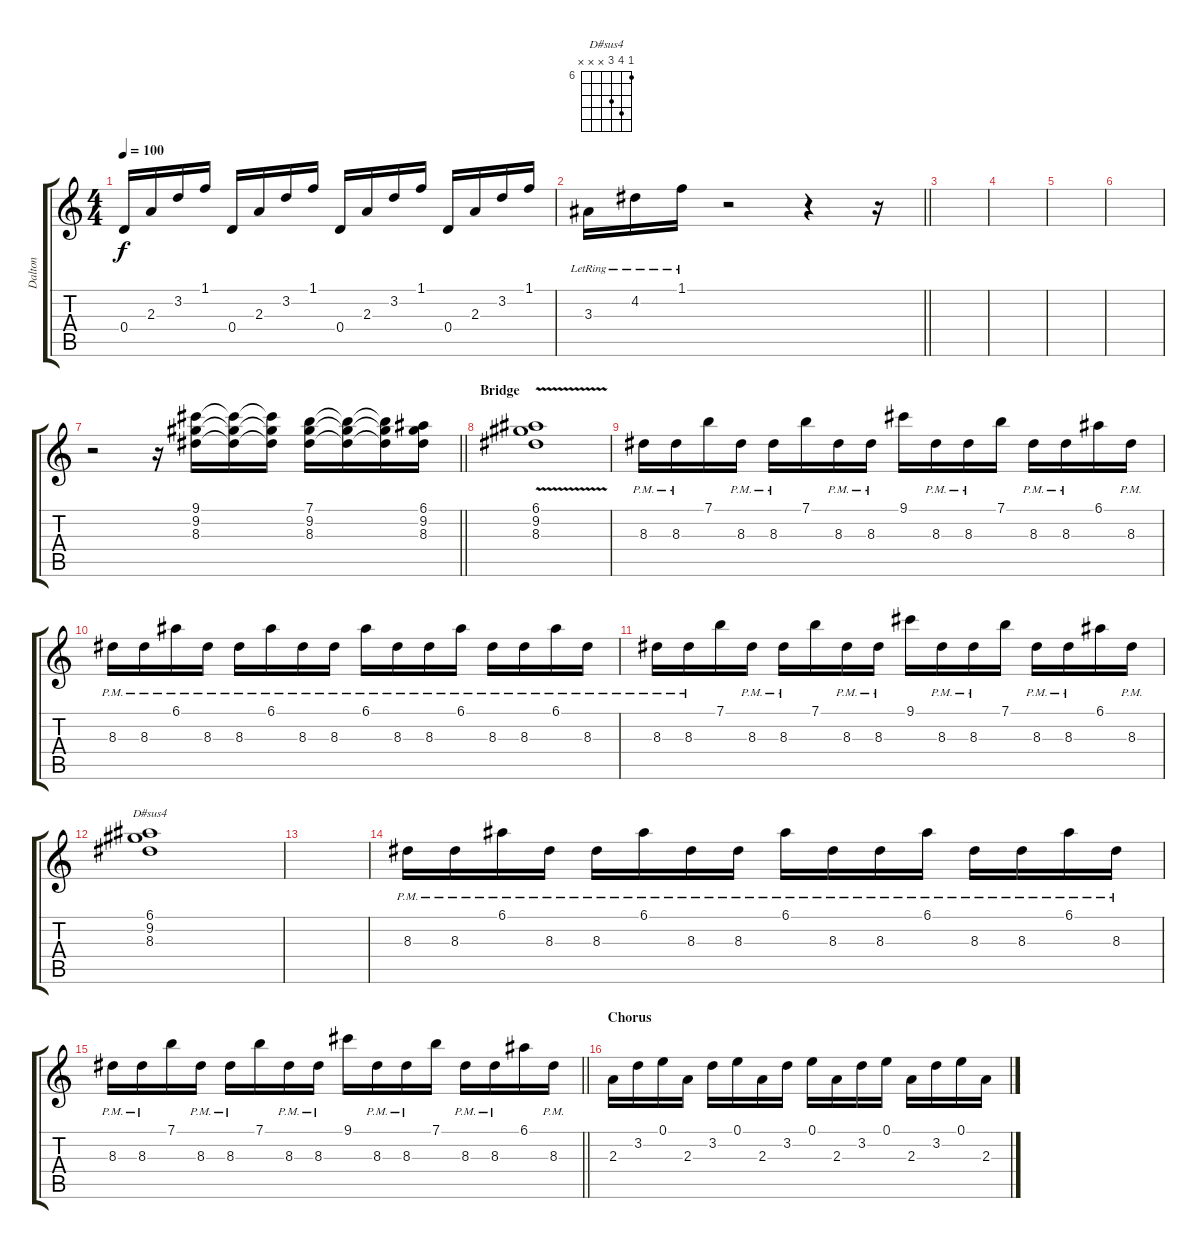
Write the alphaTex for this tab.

\track ("Dalton" "Dalton") {instrument acousticguitarsteel}
\staff {score tabs}
\tuning (E4 B3 G3 D3 A2 E2) {hide}
\chord ("D#sus4" 6 9 8 x x x) {firstfret 6}
\ts (4 4)
\tempo 100
\clef g2
\ks c
0.4.16{dy f} 2.3.16 3.2.16 1.1.16 0.4.16 2.3.16 3.2.16 1.1.16 0.4.16 2.3.16 3.2.16 1.1.16 0.4.16 2.3.16 3.2.16 1.1.16 |
\barLineRight lightlight
3.3{lr}.16 4.2{lr}.16 1.1{lr}.16 r.2 r.4 r.16 |
|
|
|
|
\barLineRight lightlight
r.2{instrument overdrivenguitar} r.16 (9.1 9.2 8.3).16 (9.1{t} 9.2{t} 8.3{t}).16 (9.1{t} 9.2{t} 8.3{t}).16 (7.1 9.2 8.3).16 (7.1{t} 9.2{t} 8.3{t}).16 (7.1{t} 9.2{t} 8.3{t}).16 (6.1 9.2 8.3).16 |
\section ("" "Bridge")
(6.1{v} 9.2 8.3).1 |
8.3{pm}.16 8.3{pm}.16 7.1.16 8.3{pm}.16 8.3{pm}.16 7.1.16 8.3{pm}.16 8.3{pm}.16 9.1.16 8.3{pm}.16 8.3{pm}.16 7.1.16 8.3{pm}.16 8.3{pm}.16 6.1.16 8.3{pm}.16 |
8.3{pm}.16 8.3{pm}.16 6.1{pm}.16 8.3{pm}.16 8.3{pm}.16 6.1{pm}.16 8.3{pm}.16 8.3{pm}.16 6.1{pm}.16 8.3{pm}.16 8.3{pm}.16 6.1{pm}.16 8.3{pm}.16 8.3{pm}.16 6.1{pm}.16 8.3{pm}.16 |
8.3{pm}.16 8.3{pm}.16 7.1.16 8.3{pm}.16 8.3{pm}.16 7.1.16 8.3{pm}.16 8.3{pm}.16 9.1.16 8.3{pm}.16 8.3{pm}.16 7.1.16 8.3{pm}.16 8.3{pm}.16 6.1.16 8.3{pm}.16 |
(6.1 9.2 8.3).1{ch "D#sus4"} |
|
8.3{pm}.16 8.3{pm}.16 6.1{pm}.16 8.3{pm}.16 8.3{pm}.16 6.1{pm}.16 8.3{pm}.16 8.3{pm}.16 6.1{pm}.16 8.3{pm}.16 8.3{pm}.16 6.1{pm}.16 8.3{pm}.16 8.3{pm}.16 6.1{pm}.16 8.3{pm}.16 |
\barLineRight lightlight
8.3{pm}.16 8.3{pm}.16 7.1.16 8.3{pm}.16 8.3{pm}.16 7.1.16 8.3{pm}.16 8.3{pm}.16 9.1.16 8.3{pm}.16 8.3{pm}.16 7.1.16 8.3{pm}.16 8.3{pm}.16 6.1.16 8.3{pm}.16 |
\section ("" "Chorus")
2.3.16 3.2.16 0.1.16 2.3.16 3.2.16 0.1.16 2.3.16 3.2.16 0.1.16 2.3.16 3.2.16 0.1.16 2.3.16 3.2.16 0.1.16 2.3.16
